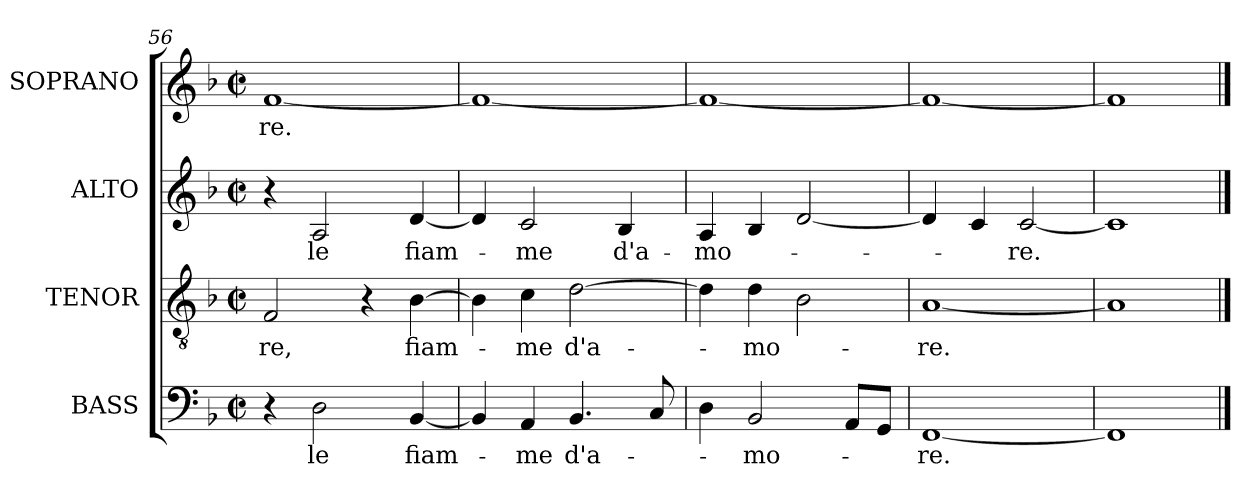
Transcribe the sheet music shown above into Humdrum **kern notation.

**kern	**text	**kern	**text	**kern	**text	**kern	**text
*part4	*part4	*part3	*part3	*part2	*part2	*part1	*part1
*staff4	*staff4	*staff3	*staff3	*staff2	*staff2	*staff1	*staff1
*I"BASS	*	*I"TENOR	*	*I"ALTO	*	*I"SOPRANO	*
*I'B.	*	*I'T.	*	*I'A.	*	*I'S.	*
*clefF4	*	*clefGv2	*	*clefG2	*	*clefG2	*
*	*	*ITrd7c12	*	*	*	*	*
*k[b-]	*	*k[b-]	*	*k[b-]	*	*k[b-]	*
*F:	*	*F:	*	*F:	*	*F:	*
*M2/2	*	*M2/2	*	*M2/2	*	*M2/2	*
*met(c|)	*	*met(c|)	*	*met(c|)	*	*met(c|)	*
=56	=56	=56	=56	=56	=56	=56	=56
!	!	!	!LO:LY:b:color=#000000	!	!	!	!
!	!	!	!	!	!	!	!LO:LY:b:color=#000000
4r	.	2FFi/	-re,	4r	.	[1fi	-re.
!	!LO:LY:b:color=#000000	!	!	!	!	!	!
!	!	!	!	!	!LO:LY:b:color=#000000	!	!
2Di\	le	.	.	2Ai/	le	.	.
.	.	4r	.	.	.	.	.
!	!LO:LY:b:color=#000000	!	!	!	!	!	!
!	!	!	!LO:LY:b:color=#000000	!	!	!	!
!	!	!	!	!	!LO:LY:b:color=#000000	!	!
[4BB-i/	fiam-	[4BB-i\	fiam-	[4di/	fiam-	.	.
=57	=57	=57	=57	=57	=57	=57	=57
4BB-i/]	.	4BB-i\]	.	4di/]	.	1fi_	.
!	!LO:LY:b:color=#000000	!	!	!	!	!	!
!	!	!	!LO:LY:b:color=#000000	!	!	!	!
!	!	!	!	!	!LO:LY:b:color=#000000	!	!
4AAi/	-me	4Ci\	-me	2ci/	-me	.	.
!	!LO:LY:b:color=#000000	!	!	!	!	!	!
!	!	!	!LO:LY:b:color=#000000	!	!	!	!
4.BB-i/	d'a-	[2Di\	d'a-	.	.	.	.
!	!	!	!	!	!LO:LY:b:color=#000000	!	!
.	.	.	.	4B-i/	d'a-	.	.
8Ci/	.	.	.	.	.	.	.
=58	=58	=58	=58	=58	=58	=58	=58
!	!	!	!	!	!LO:LY:b:color=#000000	!	!
4Di\	.	4Di\]	.	4Ai/	-mo-	1fi_	.
!	!LO:LY:b:color=#000000	!	!	!	!	!	!
!	!	!	!LO:LY:b:color=#000000	!	!	!	!
2BB-i/	-mo-	4Di\	-mo-	4B-i/	.	.	.
.	.	2BB-i\	.	[2di/	.	.	.
8AAi/L	.	.	.	.	.	.	.
8GGi/J	.	.	.	.	.	.	.
=59	=59	=59	=59	=59	=59	=59	=59
!	!LO:LY:b:color=#000000	!	!	!	!	!	!
!	!	!	!LO:LY:b:color=#000000	!	!	!	!
[1FFi	-re.	[1AAi	-re.	4di/]	.	1fi_	.
.	.	.	.	4ci/	.	.	.
!	!	!	!	!	!LO:LY:b:color=#000000	!	!
.	.	.	.	[2ci/	-re.	.	.
=60	=60	=60	=60	=60	=60	=60	=60
1FFi]	.	1AAi]	.	1ci]	.	1fi]	.
==	==	==	==	==	==	==	==
*-	*-	*-	*-	*-	*-	*-	*-
